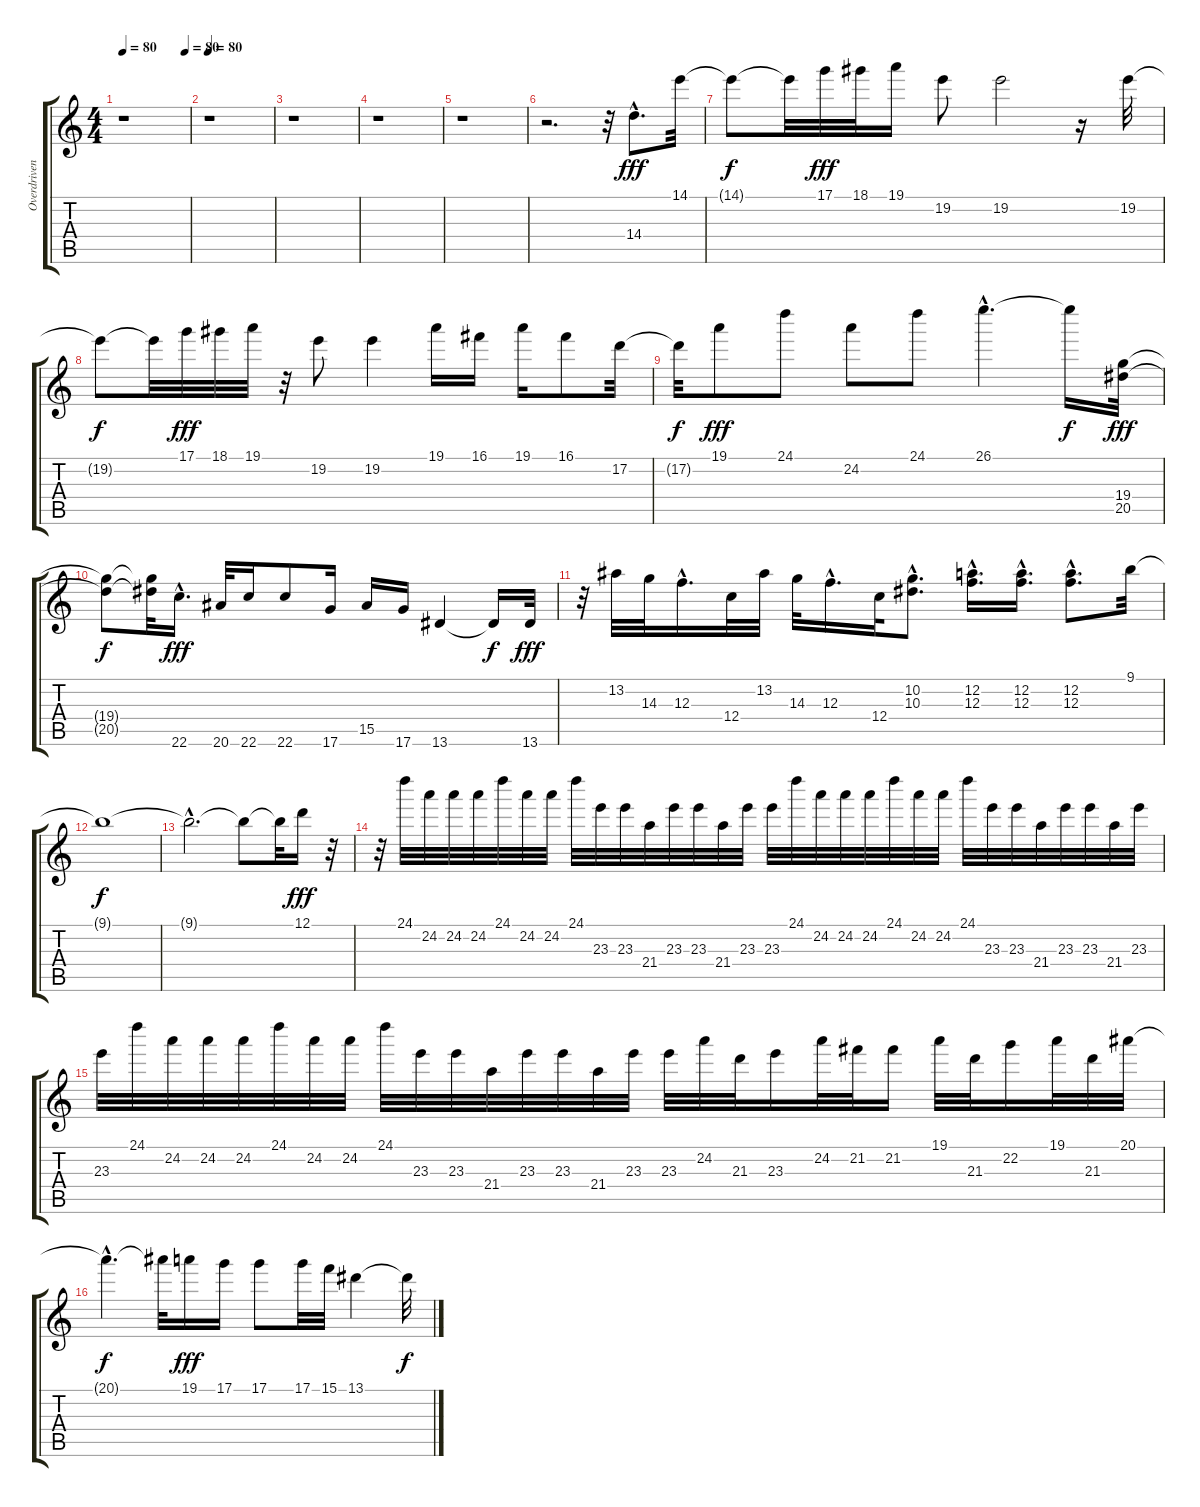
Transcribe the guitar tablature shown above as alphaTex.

\track ("Overdriven 3" "Overdriven") {instrument overdrivenguitar}
\staff {score tabs}
\tuning (D4 A3 F3 C3 G2 D2) {hide}
\ts (4 4)
\tempo 80
\tempo (80 0.9375)
\clef g2
\ks c
r.1{dy fff} |
\tempo 80
r.1 |
r.1 |
r.1 |
r.1 |
r.2{d} r.32 14.4{hac}.8{d} 14.1.32 |
14.1{t}.8{dy f} 14.1{t}.32 17.1.32{dy fff} 18.1.32 19.1.16 19.2.8 19.2.2 r.16 19.2.32 |
19.2{t}.8{dy f} 19.2{t}.32 17.1.32{dy fff} 18.1.32 19.1.32 r.32 19.2.8 19.2.4 19.1.16 16.1.16 19.1.16 16.1.8 17.2.32 |
17.2{t}.32{dy f} 19.1.8{dy fff} 24.1.8 24.2.8 24.1.8 26.1{hac}.4{d} 26.1{t}.16{dy f} (19.4 20.5).32{dy fff} |
(19.4{t} 20.5{t}).8{dy f} (19.4{t} 20.5{t}).32 22.6{hac}.16{d dy fff} 20.6.32 22.6.16 22.6.8 17.6.16 15.5.16 17.6.16 13.6.4 13.6{t}.16{dy f} 13.6.32{dy fff} |
r.32 13.2.32 14.3.32 12.3{hac}.16{d} 12.4.32 13.2.32 14.3.32 12.3{hac}.16{d} 12.4.32 (10.2{hac} 10.3{hac}).8{d} (12.2{hac} 12.3{hac}).16{d} (12.2{hac} 12.3{hac}).16{d} (12.2{hac} 12.3{hac}).8{d} 9.1.32 |
9.1{t}.1{dy f} |
9.1{hac t}.2{d} 9.1{t}.8 9.1{t}.32 12.1.16{dy fff} r.32 |
r.32 24.1.32 24.2.32 24.2.32 24.2.32 24.1.32 24.2.32 24.2.32 24.1.32 23.3.32 23.3.32 21.4.32 23.3.32 23.3.32 21.4.32 23.3.32 23.3.32 24.1.32 24.2.32 24.2.32 24.2.32 24.1.32 24.2.32 24.2.32 24.1.32 23.3.32 23.3.32 21.4.32 23.3.32 23.3.32 21.4.32 23.3.32 |
23.3.32 24.1.32 24.2.32 24.2.32 24.2.32 24.1.32 24.2.32 24.2.32 24.1.32 23.3.32 23.3.32 21.4.32 23.3.32 23.3.32 21.4.32 23.3.32 23.3.32 24.2.32 21.3.32 23.3.16 24.2.32 21.2.32 21.2.16 19.1.32 21.3.32 22.2.16 19.1.32 21.3.32 20.1.32 |
20.1{hac t}.4{d dy f} 20.1{t}.32 19.1.16{dy fff} 17.1.16 17.1.8 17.1.32 15.1.32 13.1.4 13.1{t}.32{dy f}
